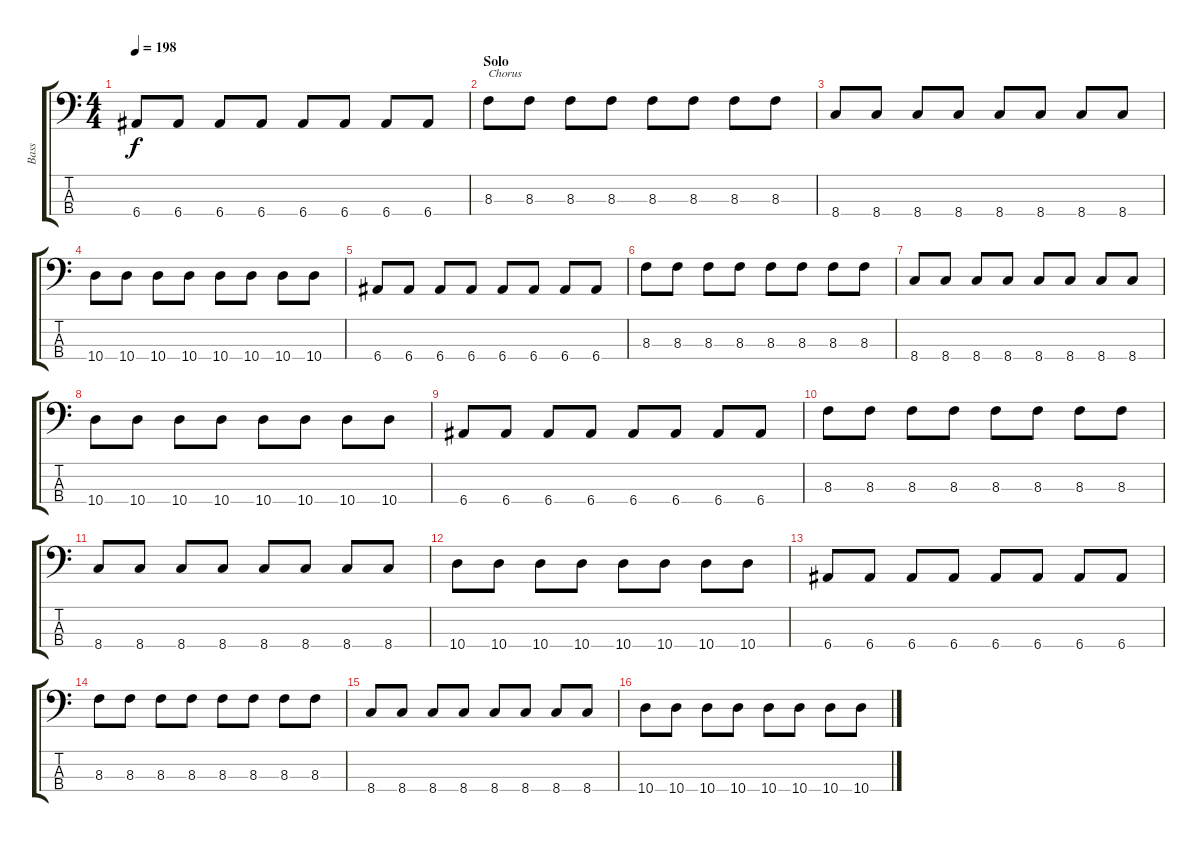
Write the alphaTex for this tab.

\track ("Bass" "Bass") {instrument electricbasspick}
\staff {score tabs}
\tuning (G2 D2 A1 E1) {hide}
\ts (4 4)
\tempo 198
\clef f4
\ks c
6.4.8{dy f} 6.4.8 6.4.8 6.4.8 6.4.8 6.4.8 6.4.8 6.4.8 |
\section ("" "Solo")
8.3.8{txt "Chorus"} 8.3.8 8.3.8 8.3.8 8.3.8 8.3.8 8.3.8 8.3.8 |
8.4.8 8.4.8 8.4.8 8.4.8 8.4.8 8.4.8 8.4.8 8.4.8 |
10.4.8 10.4.8 10.4.8 10.4.8 10.4.8 10.4.8 10.4.8 10.4.8 |
6.4.8 6.4.8 6.4.8 6.4.8 6.4.8 6.4.8 6.4.8 6.4.8 |
8.3.8 8.3.8 8.3.8 8.3.8 8.3.8 8.3.8 8.3.8 8.3.8 |
8.4.8 8.4.8 8.4.8 8.4.8 8.4.8 8.4.8 8.4.8 8.4.8 |
10.4.8 10.4.8 10.4.8 10.4.8 10.4.8 10.4.8 10.4.8 10.4.8 |
6.4.8 6.4.8 6.4.8 6.4.8 6.4.8 6.4.8 6.4.8 6.4.8 |
8.3.8 8.3.8 8.3.8 8.3.8 8.3.8 8.3.8 8.3.8 8.3.8 |
8.4.8 8.4.8 8.4.8 8.4.8 8.4.8 8.4.8 8.4.8 8.4.8 |
10.4.8 10.4.8 10.4.8 10.4.8 10.4.8 10.4.8 10.4.8 10.4.8 |
6.4.8 6.4.8 6.4.8 6.4.8 6.4.8 6.4.8 6.4.8 6.4.8 |
8.3.8 8.3.8 8.3.8 8.3.8 8.3.8 8.3.8 8.3.8 8.3.8 |
8.4.8 8.4.8 8.4.8 8.4.8 8.4.8 8.4.8 8.4.8 8.4.8 |
10.4.8 10.4.8 10.4.8 10.4.8 10.4.8 10.4.8 10.4.8 10.4.8
